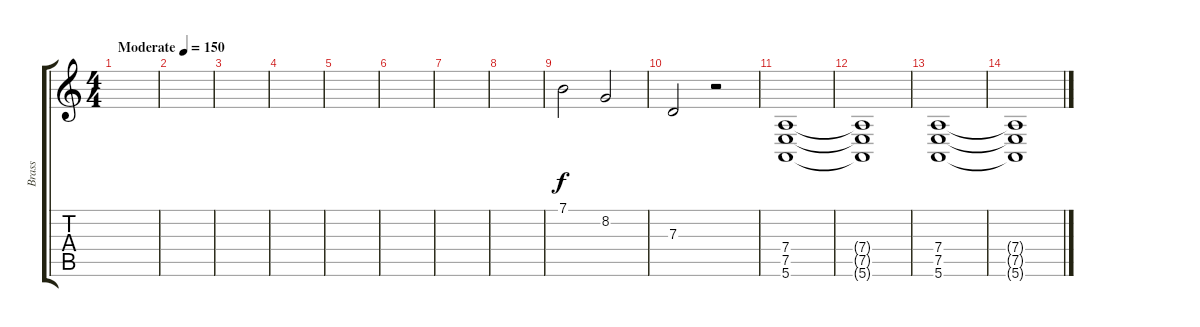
\track ("Brass" "Brass") {instrument stringensemble1}
\staff {score tabs}
\tuning (E4 B3 G3 D3 A2 E2) {hide}
\ts (4 4)
\tempo (150 "Moderate")
\clef g2
\ks c
|
|
|
|
|
|
|
|
7.1.2 8.2.2 |
7.3.2 r.2 |
(7.4 7.5 5.6).1{dy f} |
(7.4{t} 7.5{t} 5.6{t}).1 |
(7.4 7.5 5.6).1 |
(7.4{t} 7.5{t} 5.6{t}).1
